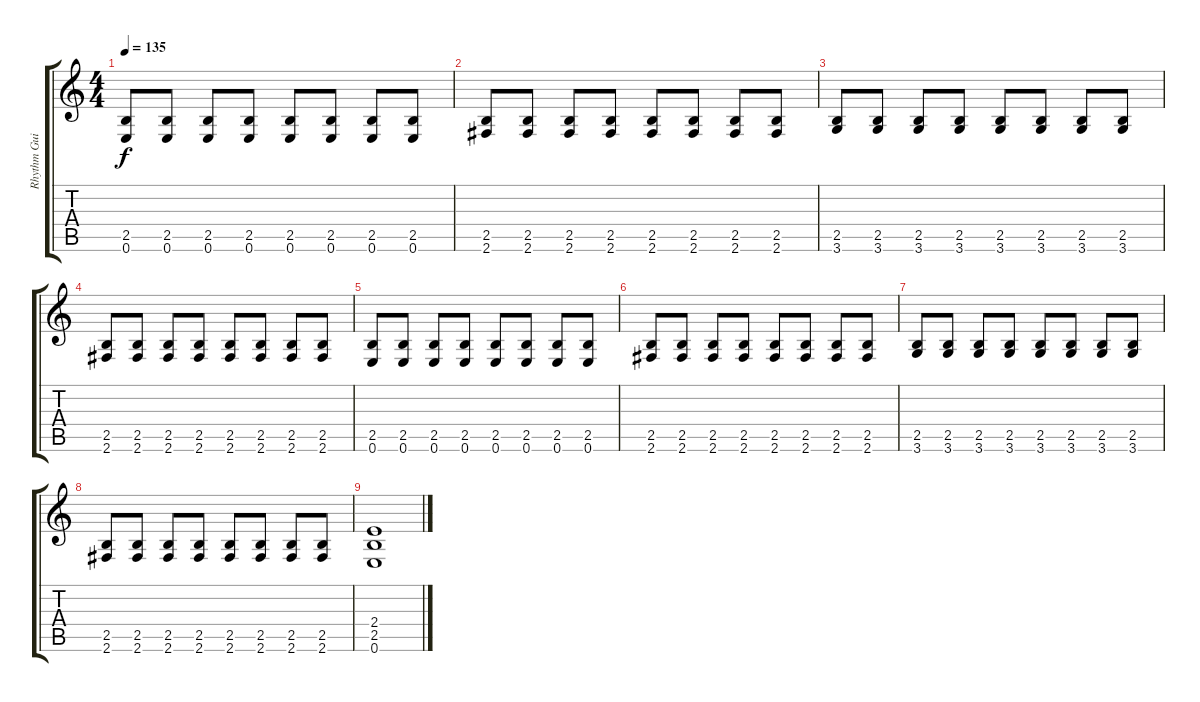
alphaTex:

\track ("Rhythm Guitar" "Rhythm Gui") {instrument distortionguitar}
\staff {score tabs}
\tuning (E4 B3 G3 D3 A2 E2) {hide}
\ts (4 4)
\tempo 135
\clef g2
\ks c
(2.5 0.6).8{dy f} (2.5 0.6).8 (2.5 0.6).8 (2.5 0.6).8 (2.5 0.6).8 (2.5 0.6).8 (2.5 0.6).8 (2.5 0.6).8 |
(2.5 2.6).8 (2.5 2.6).8 (2.5 2.6).8 (2.5 2.6).8 (2.5 2.6).8 (2.5 2.6).8 (2.5 2.6).8 (2.5 2.6).8 |
(2.5 3.6).8 (2.5 3.6).8 (2.5 3.6).8 (2.5 3.6).8 (2.5 3.6).8 (2.5 3.6).8 (2.5 3.6).8 (2.5 3.6).8 |
(2.5 2.6).8 (2.5 2.6).8 (2.5 2.6).8 (2.5 2.6).8 (2.5 2.6).8 (2.5 2.6).8 (2.5 2.6).8 (2.5 2.6).8 |
(2.5 0.6).8 (2.5 0.6).8 (2.5 0.6).8 (2.5 0.6).8 (2.5 0.6).8 (2.5 0.6).8 (2.5 0.6).8 (2.5 0.6).8 |
(2.5 2.6).8 (2.5 2.6).8 (2.5 2.6).8 (2.5 2.6).8 (2.5 2.6).8 (2.5 2.6).8 (2.5 2.6).8 (2.5 2.6).8 |
(2.5 3.6).8 (2.5 3.6).8 (2.5 3.6).8 (2.5 3.6).8 (2.5 3.6).8 (2.5 3.6).8 (2.5 3.6).8 (2.5 3.6).8 |
(2.5 2.6).8 (2.5 2.6).8 (2.5 2.6).8 (2.5 2.6).8 (2.5 2.6).8 (2.5 2.6).8 (2.5 2.6).8 (2.5 2.6).8 |
(2.4 2.5 0.6).1
